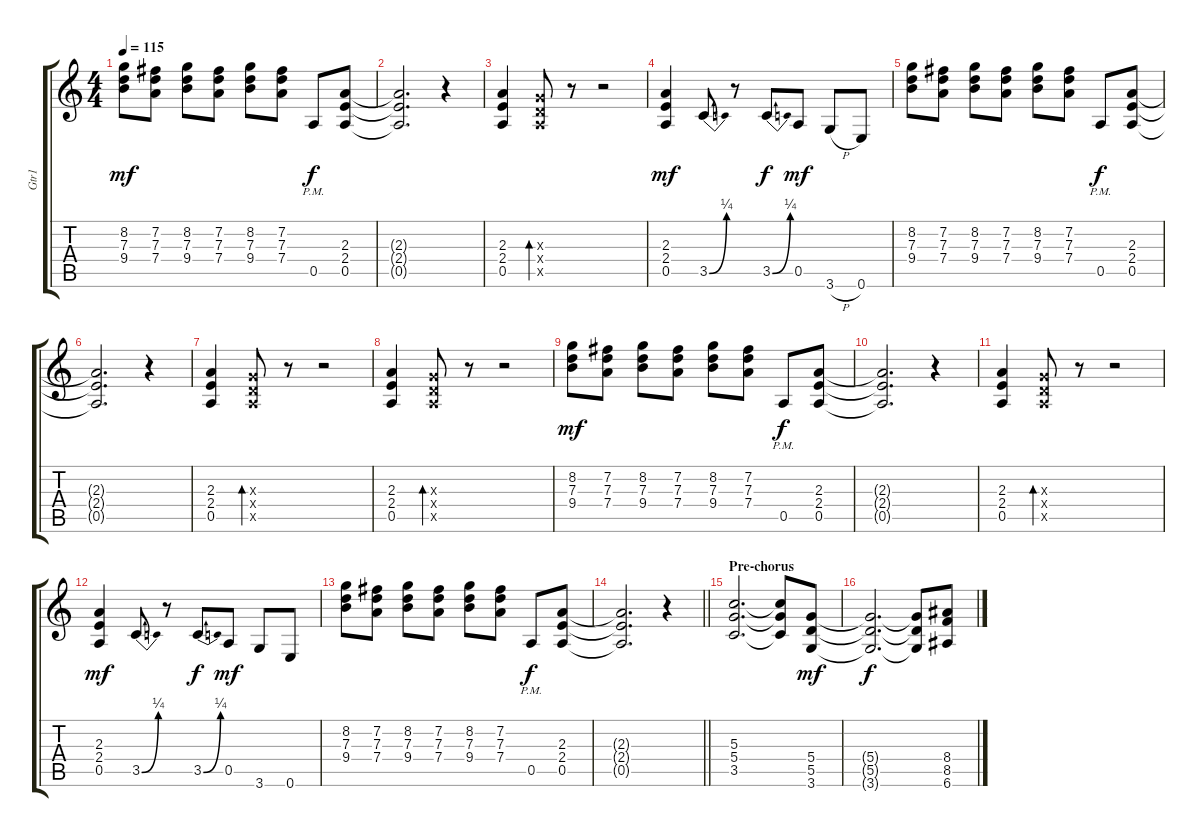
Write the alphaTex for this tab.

\track ("Gtr1" "Gtr1") {instrument overdrivenguitar}
\staff {score tabs}
\tuning (E4 B3 G3 D3 A2 E2) {hide}
\ts (4 4)
\tempo 115
\clef g2
\ks c
(8.2 7.3 9.4).8{dy mf} (7.2 7.3 7.4).8 (8.2 7.3 9.4).8 (7.2 7.3 7.4).8 (8.2 7.3 9.4).8 (7.2 7.3 7.4).8 0.5{pm}.8{dy f} (2.3 2.4 0.5).8 |
(2.3{t} 2.4{t} 0.5{t}).2{d} r.4 |
(2.3 2.4 0.5).4 (0.3{x} 0.4{x} 0.5{x}).8{bd 240} r.8 r.2 |
(2.3 2.4 0.5).4{dy mf} 3.5{be (bend 0 0 60 1)}.8 r.8 3.5{be (bend 0 0 60 1)}.8{dy f} 0.5.8{dy mf} 3.6{h}.8 0.6.8 |
(8.2 7.3 9.4).8 (7.2 7.3 7.4).8 (8.2 7.3 9.4).8 (7.2 7.3 7.4).8 (8.2 7.3 9.4).8 (7.2 7.3 7.4).8 0.5{pm}.8{dy f} (2.3 2.4 0.5).8 |
(2.3{t} 2.4{t} 0.5{t}).2{d} r.4 |
(2.3 2.4 0.5).4 (0.3{x} 0.4{x} 0.5{x}).8{bd 240} r.8 r.2 |
(2.3 2.4 0.5).4 (0.3{x} 0.4{x} 0.5{x}).8{bd 240} r.8 r.2 |
(8.2 7.3 9.4).8{dy mf} (7.2 7.3 7.4).8 (8.2 7.3 9.4).8 (7.2 7.3 7.4).8 (8.2 7.3 9.4).8 (7.2 7.3 7.4).8 0.5{pm}.8{dy f} (2.3 2.4 0.5).8 |
(2.3{t} 2.4{t} 0.5{t}).2{d} r.4 |
(2.3 2.4 0.5).4 (0.3{x} 0.4{x} 0.5{x}).8{bd 240} r.8 r.2 |
(2.3 2.4 0.5).4{dy mf} 3.5{be (bend 0 0 60 1)}.8 r.8 3.5{be (bend 0 0 60 1)}.8{dy f} 0.5.8{dy mf} 3.6.8 0.6.8 |
(8.2 7.3 9.4).8 (7.2 7.3 7.4).8 (8.2 7.3 9.4).8 (7.2 7.3 7.4).8 (8.2 7.3 9.4).8 (7.2 7.3 7.4).8 0.5{pm}.8{dy f} (2.3 2.4 0.5).8 |
\barLineRight lightlight
(2.3{t} 2.4{t} 0.5{t}).2{d} r.4 |
\section ("" "Pre-chorus")
(5.3 5.4 3.5).2{d} (5.3{t} 5.4{t} 3.5{t}).8 (5.4 5.5 3.6).8{dy mf} |
(5.4{t} 5.5{t} 3.6{t}).2{d dy f} (5.4{t} 5.5{t} 3.6{t}).8 (8.4 8.5 6.6).8
